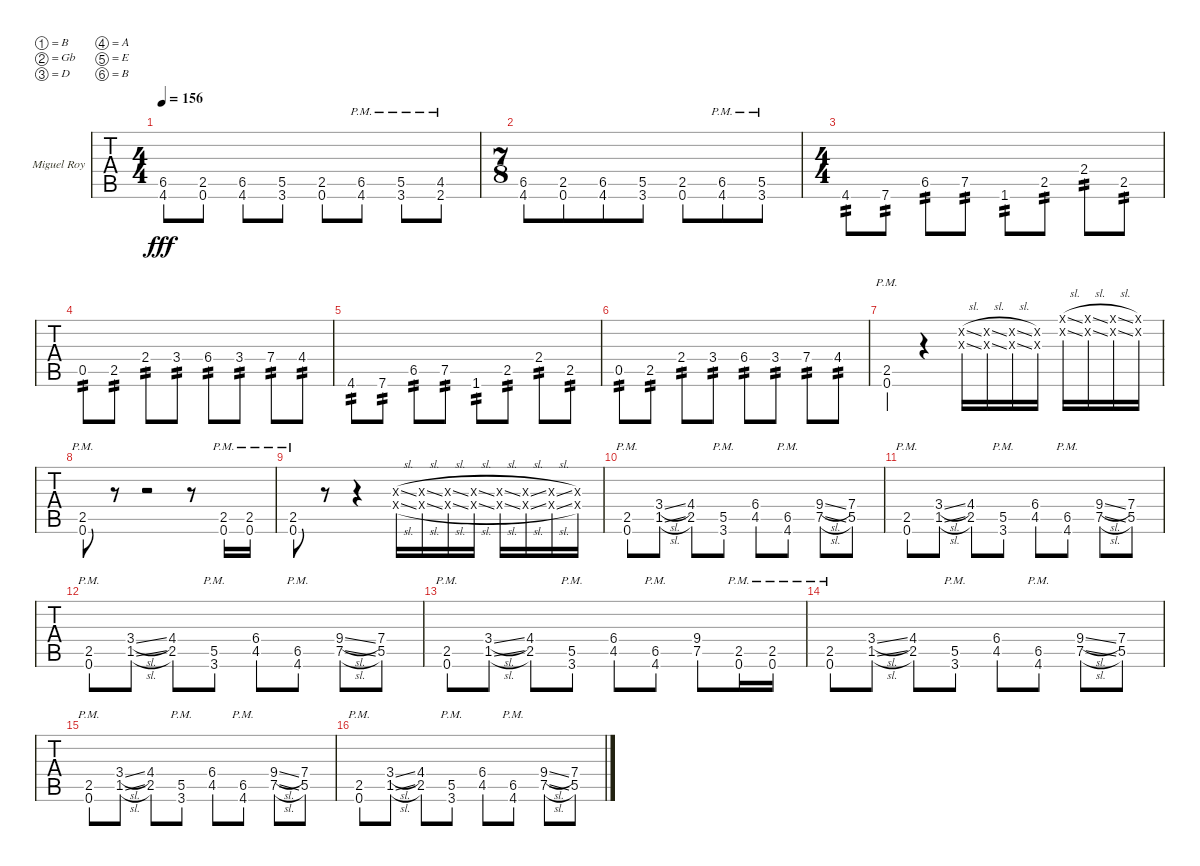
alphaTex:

\bracketExtendMode groupsimilarinstruments
\firstSystemTrackNameOrientation horizontal
\otherSystemsTrackNameOrientation horizontal
\track ("Miguel Roy" "Miguel Roy") {instrument distortionguitar}
\staff {tabs}
\tuning (B3 Gb3 D3 A2 E2 B1)
\ts (4 4)
\tempo 156
\clef g2
\ks c
(4.6 6.5).8{dy fff} (0.6 2.5).8 (4.6 6.5).8 (3.6 5.5).8 (0.6 2.5).8 (4.6{pm} 6.5{pm}).8 (3.6{pm} 5.5{pm}).8 (2.6{pm} 4.5{pm}).8 |
\ts (7 8)
(4.6 6.5).8 (0.6 2.5).8 (4.6 6.5).8 (3.6 5.5).8 (0.6 2.5).8 (4.6{pm} 6.5{pm}).8 (3.6{pm} 5.5{pm}).8 |
\ts (4 4)
4.6.8{tp 2} 7.6.8{tp 2} 6.5.8{tp 2} 7.5.8{tp 2} 1.6.8{tp 2} 2.5.8{tp 2} 2.4.8{tp 2} 2.5.8{tp 2} |
0.5.8{tp 2} 2.5.8{tp 2} 2.4.8{tp 2} 3.4.8{tp 2} 6.4.8{tp 2} 3.4.8{tp 2} 7.4.8{tp 2} 4.4.8{tp 2} |
4.6.8{tp 2} 7.6.8{tp 2} 6.5.8{tp 2} 7.5.8{tp 2} 1.6.8{tp 2} 2.5.8{tp 2} 2.4.8{tp 2} 2.5.8{tp 2} |
0.5.8{tp 2} 2.5.8{tp 2} 2.4.8{tp 2} 3.4.8{tp 2} 6.4.8{tp 2} 3.4.8{tp 2} 7.4.8{tp 2} 4.4.8{tp 2} |
(0.6{pm} 2.5{pm}).4 r.4 (36.3{sl x} 36.2{sl x}).16 (35.3{sl x} 35.2{sl x}).16 (33.3{sl x} 33.2{sl x}).16 (32.3{x} 32.2{x}).16 (36.2{sl x} 36.1{sl x}).16 (35.2{sl x} 35.1{sl x}).16 (33.2{sl x} 33.1{sl x}).16 (32.2{x} 32.1{x}).16 |
(0.6{pm} 2.5{pm}).8 r.8 r.2 r.8 (0.6{pm} 2.5{pm}).16 (0.6{pm} 2.5{pm}).16 |
(0.6{pm} 2.5{pm}).8 r.8 r.4 (29.4{sl x} 29.3{sl x}).16 (28.4{sl x} 28.3{sl x}).16 (27.4{sl x} 27.3{sl x}).16 (26.4{sl x} 26.3{sl x}).16 (25.4{sl x} 25.3{sl x}).16 (24.4{sl x} 24.3{sl x}).16 (27.4{sl x} 27.3{sl x}).16 (28.4{x} 28.3{x}).16 |
(0.6{pm} 2.5{pm}).8 (1.5{sl} 3.4{sl}).8 (2.5 4.4).8 (3.6{pm} 5.5{pm}).8 (4.5 6.4).8 (4.6{pm} 6.5{pm}).8 (7.5{sl} 9.4{sl}).8 (5.5 7.4).8 |
(0.6{pm} 2.5{pm}).8 (1.5{sl} 3.4{sl}).8 (2.5 4.4).8 (3.6{pm} 5.5{pm}).8 (4.5 6.4).8 (4.6{pm} 6.5{pm}).8 (7.5{sl} 9.4{sl}).8 (5.5 7.4).8 |
(0.6{pm} 2.5{pm}).8 (1.5{sl} 3.4{sl}).8 (2.5 4.4).8 (3.6{pm} 5.5{pm}).8 (4.5 6.4).8 (4.6{pm} 6.5{pm}).8 (7.5{sl} 9.4{sl}).8 (5.5 7.4).8 |
(0.6{pm} 2.5{pm}).8 (1.5{sl} 3.4{sl}).8 (2.5 4.4).8 (3.6{pm} 5.5{pm}).8 (4.5 6.4).8 (4.6{pm} 6.5{pm}).8 (7.5 9.4).8 (0.6{pm} 2.5{pm}).16 (0.6{pm} 2.5{pm}).16 |
(0.6{pm} 2.5{pm}).8 (1.5{sl} 3.4{sl}).8 (2.5 4.4).8 (3.6{pm} 5.5{pm}).8 (4.5 6.4).8 (4.6{pm} 6.5{pm}).8 (7.5{sl} 9.4{sl}).8 (5.5 7.4).8 |
(0.6{pm} 2.5{pm}).8 (1.5{sl} 3.4{sl}).8 (2.5 4.4).8 (3.6{pm} 5.5{pm}).8 (4.5 6.4).8 (4.6{pm} 6.5{pm}).8 (7.5{sl} 9.4{sl}).8 (5.5 7.4).8 |
(0.6{pm} 2.5{pm}).8 (1.5{sl} 3.4{sl}).8 (2.5 4.4).8 (3.6{pm} 5.5{pm}).8 (4.5 6.4).8 (4.6{pm} 6.5{pm}).8 (7.5{sl} 9.4{sl}).8 (5.5 7.4).8
